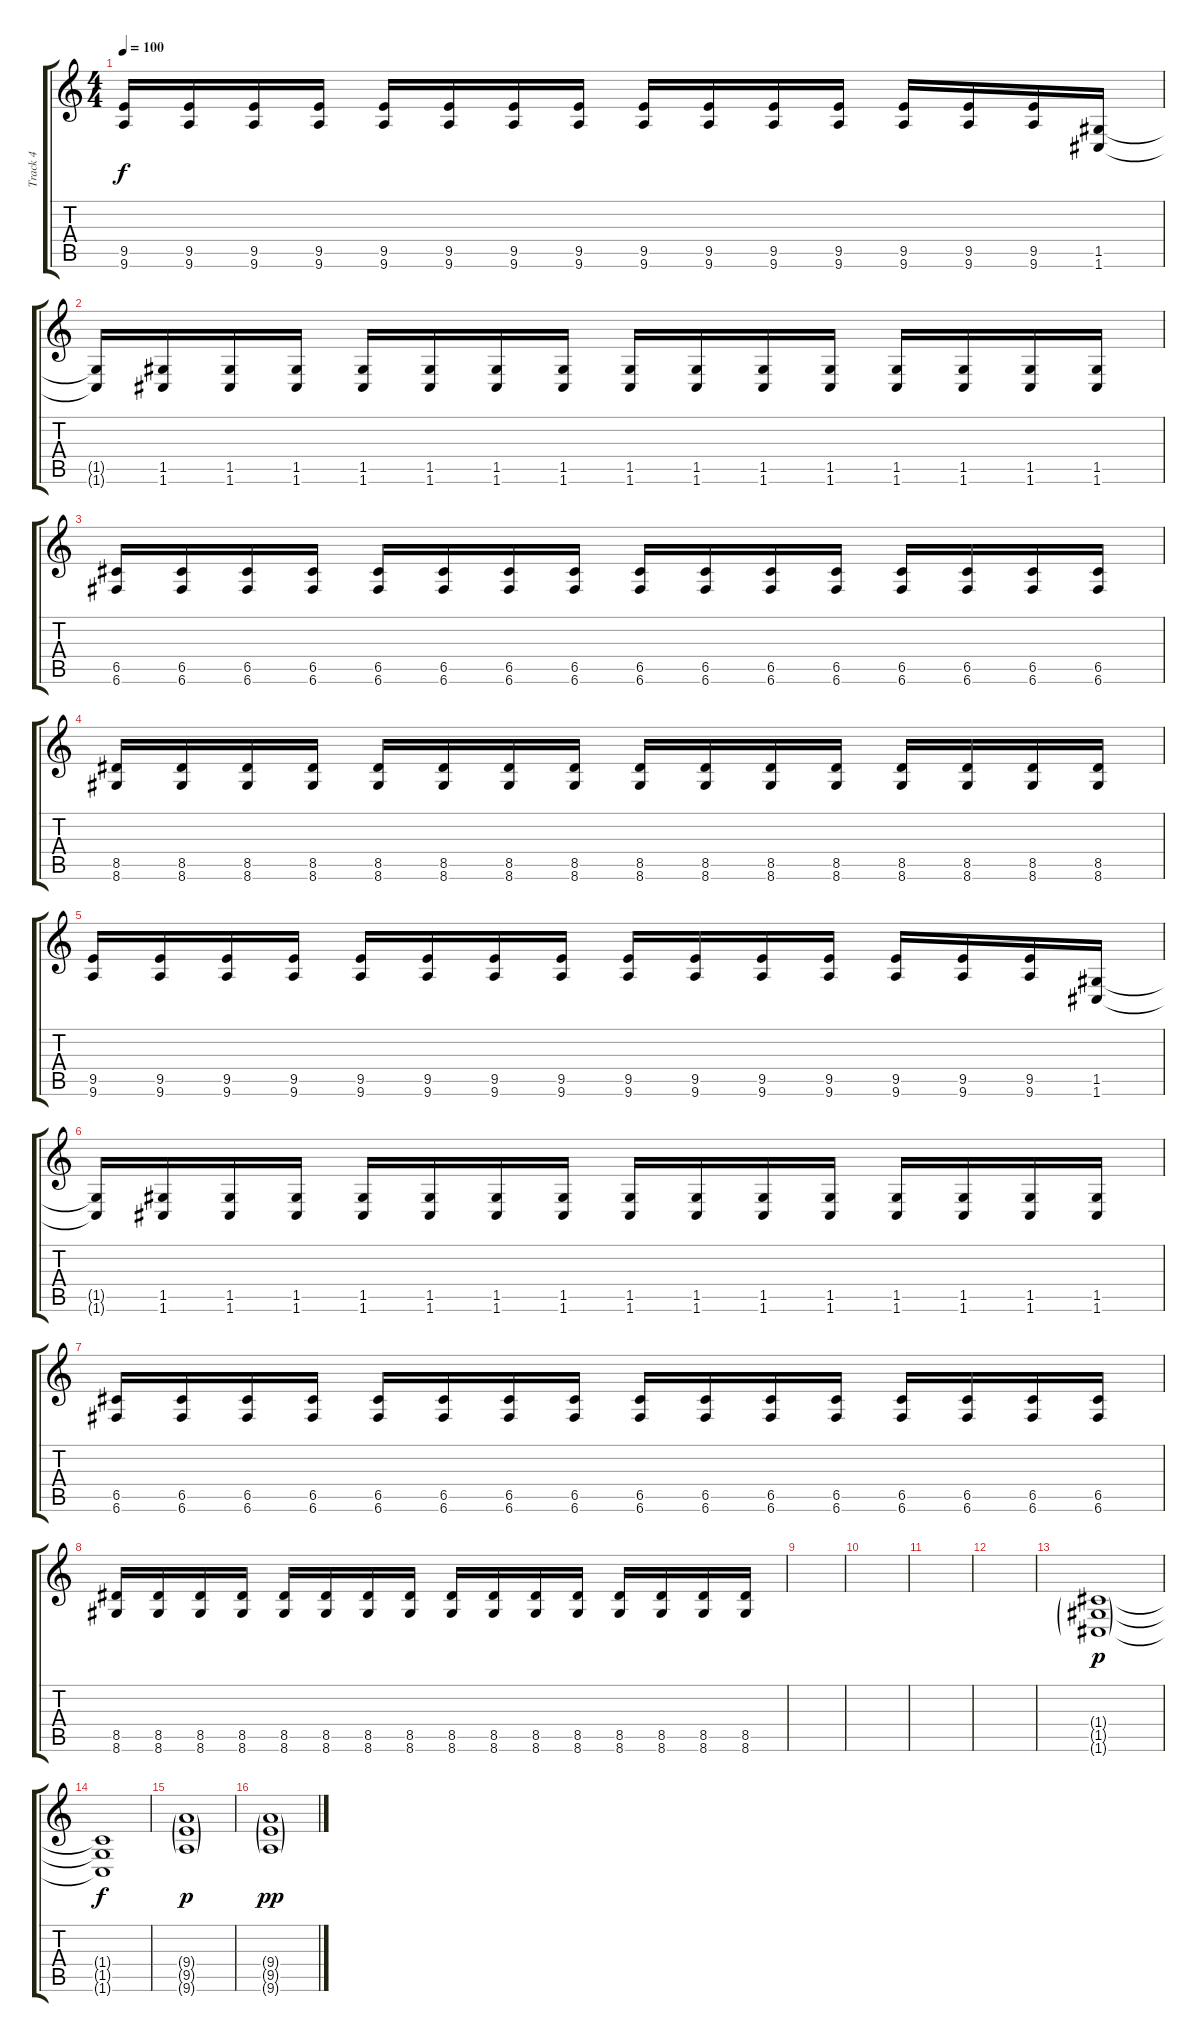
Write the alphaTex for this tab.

\track ("Track 4" "Track 4") {instrument distortionguitar}
\staff {score tabs}
\tuning (D4 A3 F3 C3 G2 C2) {hide}
\ts (4 4)
\tempo 100
\clef g2
\ks c
(9.5 9.6).16{dy f} (9.5 9.6).16 (9.5 9.6).16 (9.5 9.6).16 (9.5 9.6).16 (9.5 9.6).16 (9.5 9.6).16 (9.5 9.6).16 (9.5 9.6).16 (9.5 9.6).16 (9.5 9.6).16 (9.5 9.6).16 (9.5 9.6).16 (9.5 9.6).16 (9.5 9.6).16 (1.5 1.6).16 |
(1.5{t} 1.6{t}).16 (1.5 1.6).16 (1.5 1.6).16 (1.5 1.6).16 (1.5 1.6).16 (1.5 1.6).16 (1.5 1.6).16 (1.5 1.6).16 (1.5 1.6).16 (1.5 1.6).16 (1.5 1.6).16 (1.5 1.6).16 (1.5 1.6).16 (1.5 1.6).16 (1.5 1.6).16 (1.5 1.6).16 |
(6.5 6.6).16 (6.5 6.6).16 (6.5 6.6).16 (6.5 6.6).16 (6.5 6.6).16 (6.5 6.6).16 (6.5 6.6).16 (6.5 6.6).16 (6.5 6.6).16 (6.5 6.6).16 (6.5 6.6).16 (6.5 6.6).16 (6.5 6.6).16 (6.5 6.6).16 (6.5 6.6).16 (6.5 6.6).16 |
(8.5 8.6).16 (8.5 8.6).16 (8.5 8.6).16 (8.5 8.6).16 (8.5 8.6).16 (8.5 8.6).16 (8.5 8.6).16 (8.5 8.6).16 (8.5 8.6).16 (8.5 8.6).16 (8.5 8.6).16 (8.5 8.6).16 (8.5 8.6).16 (8.5 8.6).16 (8.5 8.6).16 (8.5 8.6).16 |
(9.5 9.6).16 (9.5 9.6).16 (9.5 9.6).16 (9.5 9.6).16 (9.5 9.6).16 (9.5 9.6).16 (9.5 9.6).16 (9.5 9.6).16 (9.5 9.6).16 (9.5 9.6).16 (9.5 9.6).16 (9.5 9.6).16 (9.5 9.6).16 (9.5 9.6).16 (9.5 9.6).16 (1.5 1.6).16 |
(1.5{t} 1.6{t}).16 (1.5 1.6).16 (1.5 1.6).16 (1.5 1.6).16 (1.5 1.6).16 (1.5 1.6).16 (1.5 1.6).16 (1.5 1.6).16 (1.5 1.6).16 (1.5 1.6).16 (1.5 1.6).16 (1.5 1.6).16 (1.5 1.6).16 (1.5 1.6).16 (1.5 1.6).16 (1.5 1.6).16 |
(6.5 6.6).16 (6.5 6.6).16 (6.5 6.6).16 (6.5 6.6).16 (6.5 6.6).16 (6.5 6.6).16 (6.5 6.6).16 (6.5 6.6).16 (6.5 6.6).16 (6.5 6.6).16 (6.5 6.6).16 (6.5 6.6).16 (6.5 6.6).16 (6.5 6.6).16 (6.5 6.6).16 (6.5 6.6).16 |
(8.5 8.6).16 (8.5 8.6).16 (8.5 8.6).16 (8.5 8.6).16 (8.5 8.6).16 (8.5 8.6).16 (8.5 8.6).16 (8.5 8.6).16 (8.5 8.6).16 (8.5 8.6).16 (8.5 8.6).16 (8.5 8.6).16 (8.5 8.6).16 (8.5 8.6).16 (8.5 8.6).16 (8.5 8.6).16 |
|
|
|
|
(1.4{g} 1.5{g} 1.6{g}).1{dy p} |
(1.4{t} 1.5{t} 1.6{t}).1{dy f} |
(9.4{g} 9.5{g} 9.6{g}).1{dy p} |
(9.4{g} 9.5{g} 9.6{g}).1{dy pp}
